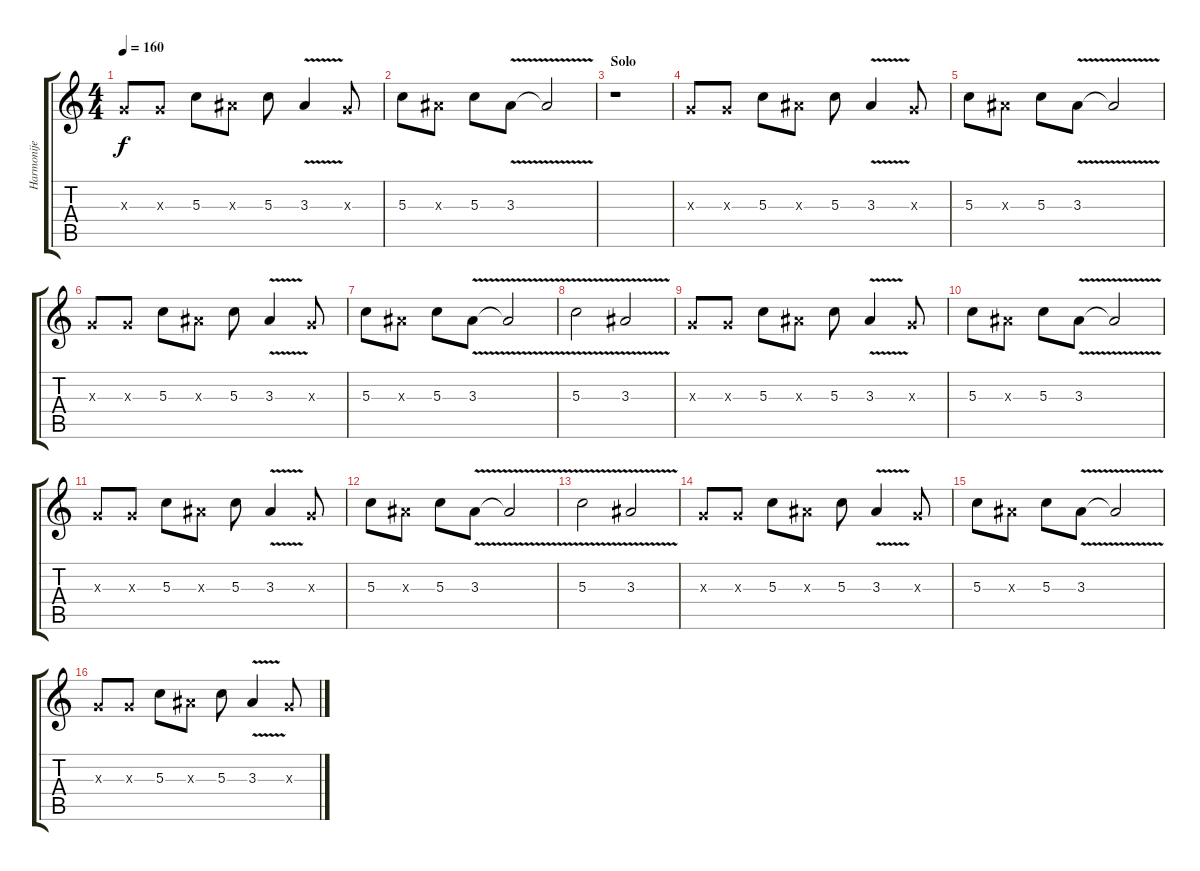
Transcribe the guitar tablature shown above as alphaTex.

\track ("Harmonije" "Harmonije") {instrument distortionguitar}
\staff {score tabs}
\tuning (E4 B3 G3 D3 A2 E2) {hide}
\ts (4 4)
\tempo 160
\clef g2
\ks c
0.3{x}.8{dy f} 0.3{x}.8 5.3.8 3.3{x}.8 5.3.8 3.3{v}.4 0.3{x}.8 |
5.3.8 3.3{x}.8 5.3.8 3.3{v}.8 3.3{t}.2 |
\section ("" "Solo")
r.1 |
0.3{x}.8 0.3{x}.8 5.3.8 3.3{x}.8 5.3.8 3.3{v}.4 0.3{x}.8 |
5.3.8 3.3{x}.8 5.3.8 3.3{v}.8 3.3{t}.2 |
0.3{x}.8 0.3{x}.8 5.3.8 3.3{x}.8 5.3.8 3.3{v}.4 0.3{x}.8 |
5.3.8 3.3{x}.8 5.3.8 3.3{v}.8 3.3{t}.2 |
5.3{v}.2 3.3{v}.2 |
0.3{x}.8 0.3{x}.8 5.3.8 3.3{x}.8 5.3.8 3.3{v}.4 0.3{x}.8 |
5.3.8 3.3{x}.8 5.3.8 3.3{v}.8 3.3{t}.2 |
0.3{x}.8 0.3{x}.8 5.3.8 3.3{x}.8 5.3.8 3.3{v}.4 0.3{x}.8 |
5.3.8 3.3{x}.8 5.3.8 3.3{v}.8 3.3{t}.2 |
5.3{v}.2 3.3{v}.2 |
0.3{x}.8 0.3{x}.8 5.3.8 3.3{x}.8 5.3.8 3.3{v}.4 0.3{x}.8 |
5.3.8 3.3{x}.8 5.3.8 3.3{v}.8 3.3{t}.2 |
0.3{x}.8 0.3{x}.8 5.3.8 3.3{x}.8 5.3.8 3.3{v}.4 0.3{x}.8
